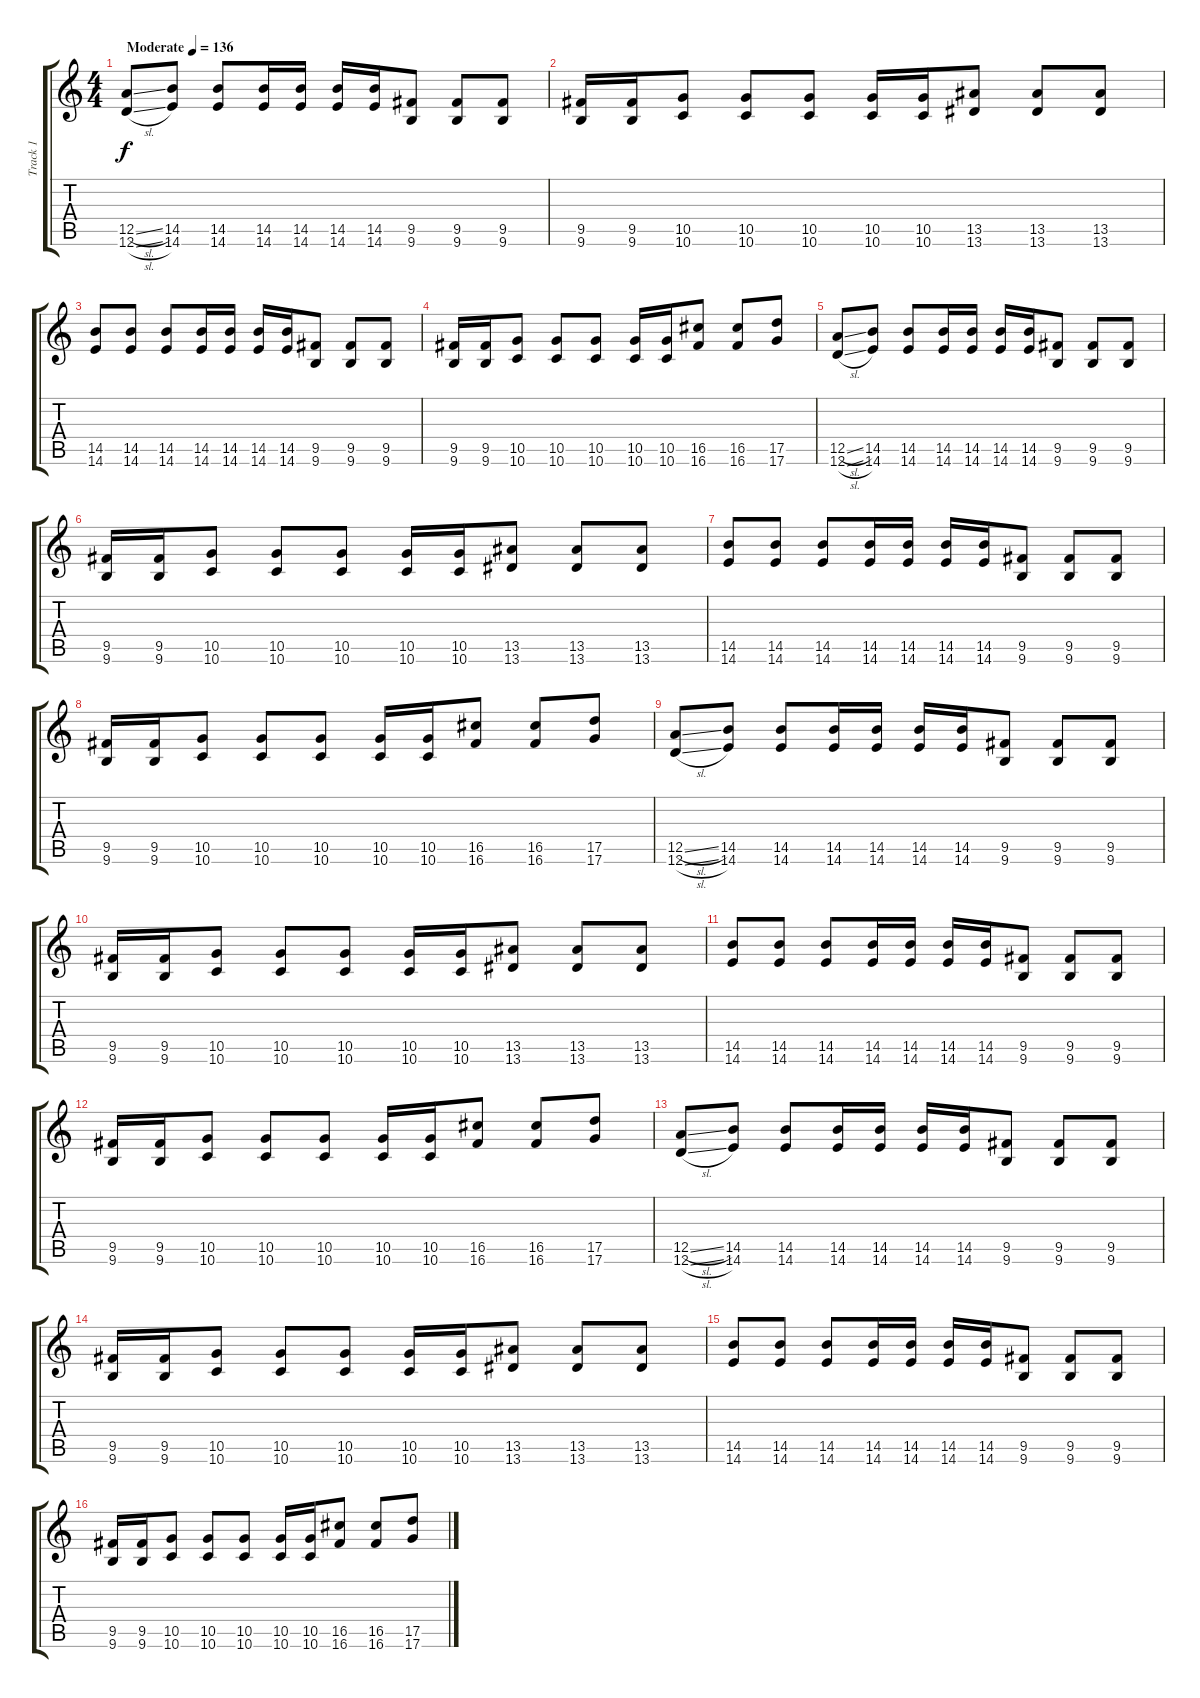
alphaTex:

\track ("Track 1" "Track 1") {instrument distortionguitar}
\staff {score tabs}
\tuning (E4 B3 G3 D3 A2 D2) {hide}
\ts (4 4)
\tempo (136 "Moderate")
\clef g2
\ks c
(12.5{sl} 12.6{sl}).8{dy f instrument distortionguitar} (14.5 14.6).8 (14.5 14.6).8 (14.5 14.6).16 (14.5 14.6).16 (14.5 14.6).16 (14.5 14.6).16 (9.5 9.6).8 (9.5 9.6).8 (9.5 9.6).8 |
(9.5 9.6).16 (9.5 9.6).16 (10.5 10.6).8 (10.5 10.6).8 (10.5 10.6).8 (10.5 10.6).16 (10.5 10.6).16 (13.5 13.6).8 (13.5 13.6).8 (13.5 13.6).8 |
(14.5 14.6).8 (14.5 14.6).8 (14.5 14.6).8 (14.5 14.6).16 (14.5 14.6).16 (14.5 14.6).16 (14.5 14.6).16 (9.5 9.6).8 (9.5 9.6).8 (9.5 9.6).8 |
(9.5 9.6).16 (9.5 9.6).16 (10.5 10.6).8 (10.5 10.6).8 (10.5 10.6).8 (10.5 10.6).16 (10.5 10.6).16 (16.5 16.6).8 (16.5 16.6).8 (17.5 17.6).8 |
(12.5{sl} 12.6{sl}).8 (14.5 14.6).8 (14.5 14.6).8 (14.5 14.6).16 (14.5 14.6).16 (14.5 14.6).16 (14.5 14.6).16 (9.5 9.6).8 (9.5 9.6).8 (9.5 9.6).8 |
(9.5 9.6).16 (9.5 9.6).16 (10.5 10.6).8 (10.5 10.6).8 (10.5 10.6).8 (10.5 10.6).16 (10.5 10.6).16 (13.5 13.6).8 (13.5 13.6).8 (13.5 13.6).8 |
(14.5 14.6).8 (14.5 14.6).8 (14.5 14.6).8 (14.5 14.6).16 (14.5 14.6).16 (14.5 14.6).16 (14.5 14.6).16 (9.5 9.6).8 (9.5 9.6).8 (9.5 9.6).8 |
(9.5 9.6).16 (9.5 9.6).16 (10.5 10.6).8 (10.5 10.6).8 (10.5 10.6).8 (10.5 10.6).16 (10.5 10.6).16 (16.5 16.6).8 (16.5 16.6).8 (17.5 17.6).8 |
(12.5{sl} 12.6{sl}).8 (14.5 14.6).8 (14.5 14.6).8 (14.5 14.6).16 (14.5 14.6).16 (14.5 14.6).16 (14.5 14.6).16 (9.5 9.6).8 (9.5 9.6).8 (9.5 9.6).8 |
(9.5 9.6).16 (9.5 9.6).16 (10.5 10.6).8 (10.5 10.6).8 (10.5 10.6).8 (10.5 10.6).16 (10.5 10.6).16 (13.5 13.6).8 (13.5 13.6).8 (13.5 13.6).8 |
(14.5 14.6).8 (14.5 14.6).8 (14.5 14.6).8 (14.5 14.6).16 (14.5 14.6).16 (14.5 14.6).16 (14.5 14.6).16 (9.5 9.6).8 (9.5 9.6).8 (9.5 9.6).8 |
(9.5 9.6).16 (9.5 9.6).16 (10.5 10.6).8 (10.5 10.6).8 (10.5 10.6).8 (10.5 10.6).16 (10.5 10.6).16 (16.5 16.6).8 (16.5 16.6).8 (17.5 17.6).8 |
(12.5{sl} 12.6{sl}).8 (14.5 14.6).8 (14.5 14.6).8 (14.5 14.6).16 (14.5 14.6).16 (14.5 14.6).16 (14.5 14.6).16 (9.5 9.6).8 (9.5 9.6).8 (9.5 9.6).8 |
(9.5 9.6).16 (9.5 9.6).16 (10.5 10.6).8 (10.5 10.6).8 (10.5 10.6).8 (10.5 10.6).16 (10.5 10.6).16 (13.5 13.6).8 (13.5 13.6).8 (13.5 13.6).8 |
(14.5 14.6).8 (14.5 14.6).8 (14.5 14.6).8 (14.5 14.6).16 (14.5 14.6).16 (14.5 14.6).16 (14.5 14.6).16 (9.5 9.6).8 (9.5 9.6).8 (9.5 9.6).8 |
(9.5 9.6).16 (9.5 9.6).16 (10.5 10.6).8 (10.5 10.6).8 (10.5 10.6).8 (10.5 10.6).16 (10.5 10.6).16 (16.5 16.6).8 (16.5 16.6).8 (17.5 17.6).8
